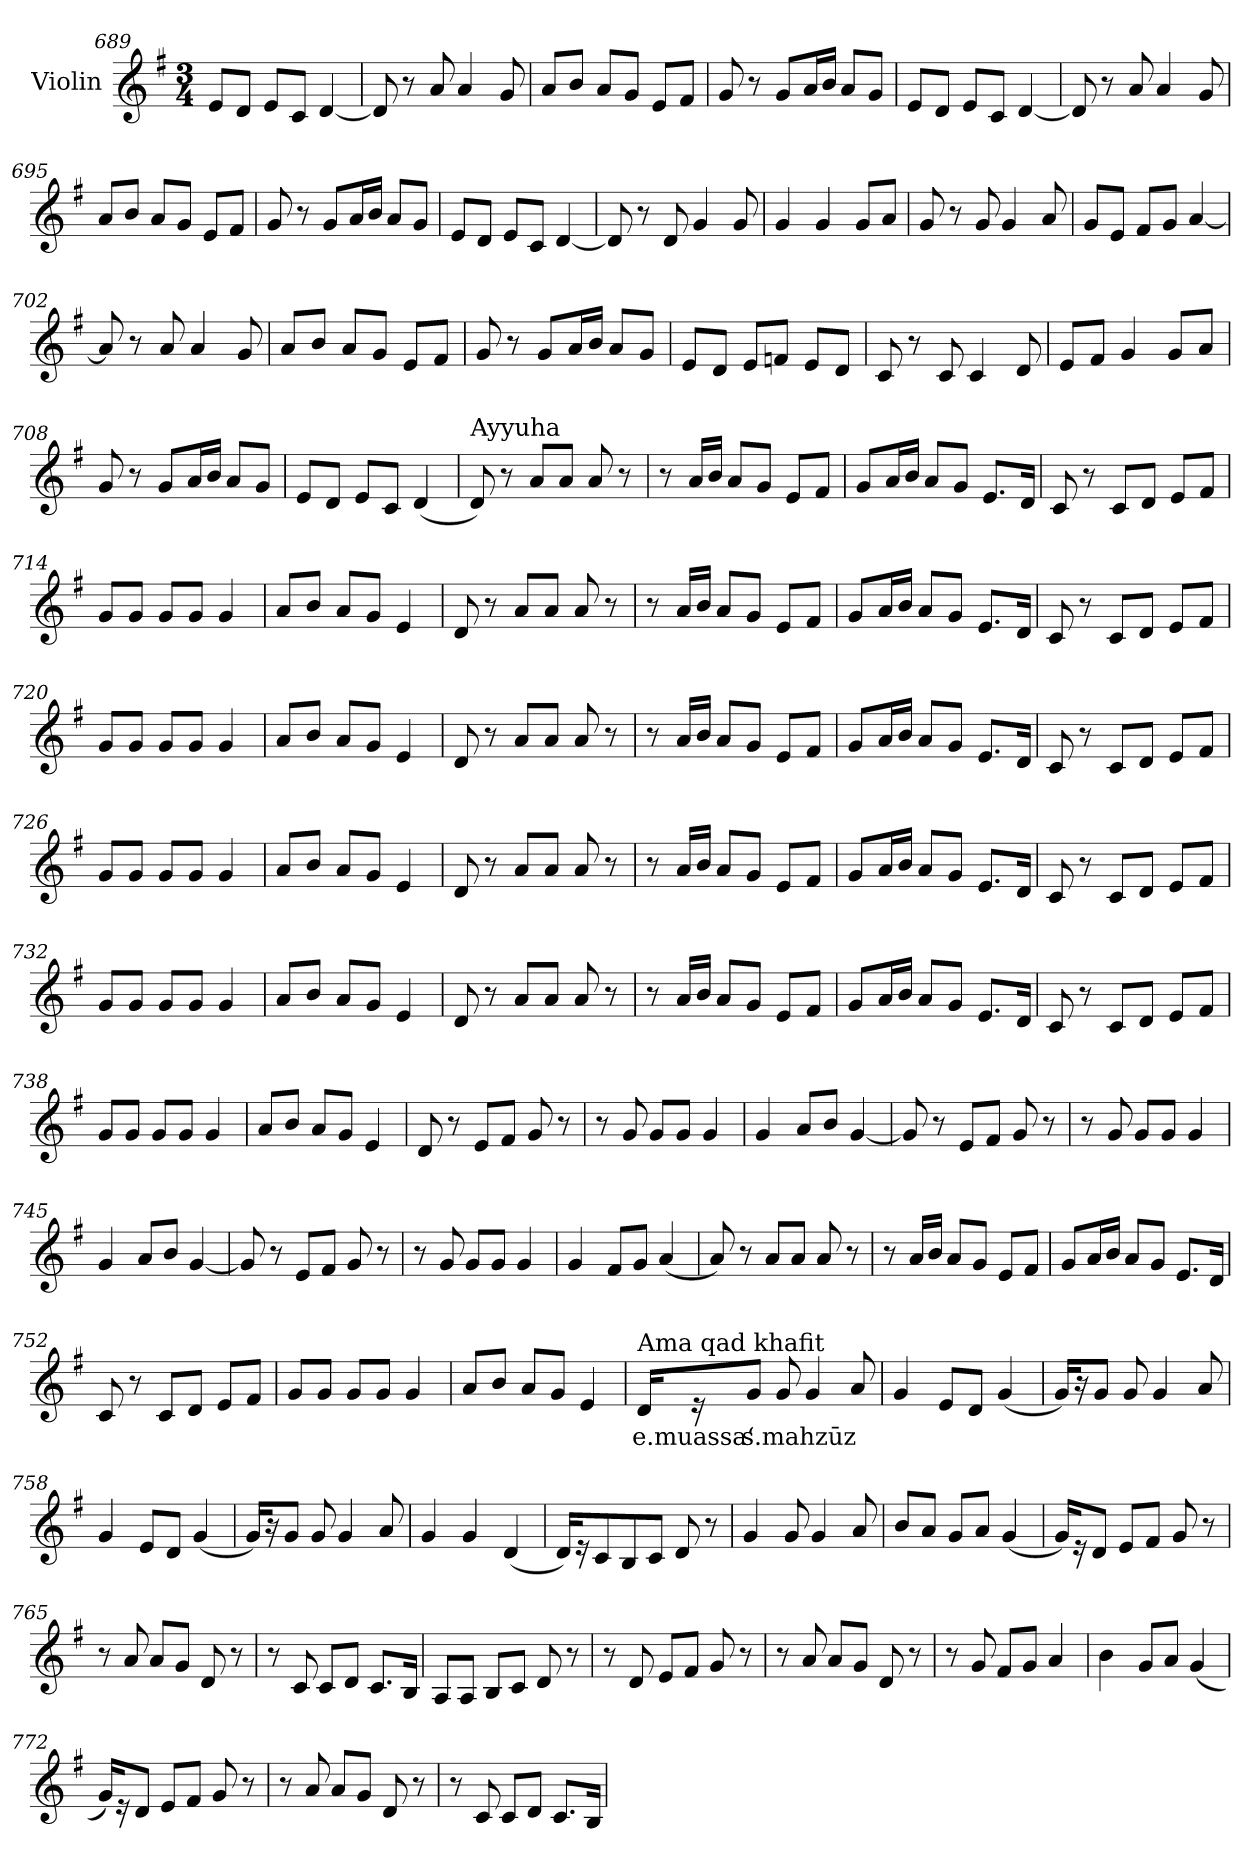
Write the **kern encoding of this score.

**kern	**text
*part1	*part1
*staff1	*staff1
*I"Violin	*
*clefG2	*
*k[f#]	*
*G:	*
*M3/4	*
=689	=689
8e/L	.
8d/J	.
8e/L	.
8c/J	.
[4d/	.
=690	=690
8d/]	.
8r	.
8a/	.
4a/	.
8g/	.
=691	=691
8a/L	.
8b/J	.
8a/L	.
8g/J	.
8e/L	.
8f#/J	.
=692	=692
8g/	.
8r	.
8g/L	.
16a/L	.
16b/JJ	.
8a/L	.
8g/J	.
=693	=693
8e/L	.
8d/J	.
8e/L	.
8c/J	.
[4d/	.
!!LO:LB:g=z
=694	=694
8d/]	.
8r	.
8a/	.
4a/	.
8g/	.
=695	=695
8a/L	.
8b/J	.
8a/L	.
8g/J	.
8e/L	.
8f#/J	.
=696	=696
8g/	.
8r	.
8g/L	.
16a/L	.
16b/JJ	.
8a/L	.
8g/J	.
=697	=697
8e/L	.
8d/J	.
8e/L	.
8c/J	.
[4d/	.
=698	=698
8d/]	.
8r	.
8d/	.
4g/	.
8g/	.
=699	=699
4g/	.
4g/	.
8g/L	.
8a/J	.
!!LO:LB:g=z
=700	=700
8g/	.
8r	.
8g/	.
4g/	.
8a/	.
=701	=701
8g/L	.
8e/J	.
8f#/L	.
8g/J	.
[4a/	.
=702	=702
8a/]	.
8r	.
8a/	.
4a/	.
8g/	.
=703	=703
8a/L	.
8b/J	.
8a/L	.
8g/J	.
8e/L	.
8f#/J	.
=704	=704
8g/	.
8r	.
8g/L	.
16a/L	.
16b/JJ	.
8a/L	.
8g/J	.
=705	=705
8e/L	.
8d/J	.
8e/L	.
8fn/J	.
8e/L	.
8d/J	.
!!LO:PB:g=z
=706	=706
8c/	.
8r	.
8c/	.
4c/	.
8d/	.
=707	=707
8e/L	.
8f#/J	.
4g/	.
8g/L	.
8a/J	.
=708	=708
8g/	.
8r	.
8g/L	.
16a/L	.
16b/JJ	.
8a/L	.
8g/J	.
=709	=709
8e/L	.
8d/J	.
8e/L	.
8c/J	.
(<4d/	.
=710	=710
!LO:TX:a:t=Ayyuha	!
8d/)	.
8r	.
8a/L	.
8a/J	.
8a/	.
8r	.
=711	=711
8r	.
16a/LL	.
16b/JJ	.
8a/L	.
8g/J	.
8e/L	.
8f#/J	.
!!LO:LB:g=z
=712	=712
8g/L	.
16a/L	.
16b/JJ	.
8a/L	.
8g/J	.
8.e/L	.
16d/Jk	.
=713	=713
8c/	.
8r	.
8c/L	.
8d/J	.
8e/L	.
8f#/J	.
=714	=714
8g/L	.
8g/J	.
8g/L	.
8g/J	.
4g/	.
=715	=715
8a/L	.
8b/J	.
8a/L	.
8g/J	.
4e/	.
=716	=716
8d/	.
8r	.
8a/L	.
8a/J	.
8a/	.
8r	.
=717	=717
8r	.
16a/LL	.
16b/JJ	.
8a/L	.
8g/J	.
8e/L	.
8f#/J	.
!!LO:LB:g=z
=718	=718
8g/L	.
16a/L	.
16b/JJ	.
8a/L	.
8g/J	.
8.e/L	.
16d/Jk	.
=719	=719
8c/	.
8r	.
8c/L	.
8d/J	.
8e/L	.
8f#/J	.
=720	=720
8g/L	.
8g/J	.
8g/L	.
8g/J	.
4g/	.
=721	=721
8a/L	.
8b/J	.
8a/L	.
8g/J	.
4e/	.
=722	=722
8d/	.
8r	.
8a/L	.
8a/J	.
8a/	.
8r	.
=723	=723
8r	.
16a/LL	.
16b/JJ	.
8a/L	.
8g/J	.
8e/L	.
8f#/J	.
!!LO:LB:g=z
=724	=724
8g/L	.
16a/L	.
16b/JJ	.
8a/L	.
8g/J	.
8.e/L	.
16d/Jk	.
=725	=725
8c/	.
8r	.
8c/L	.
8d/J	.
8e/L	.
8f#/J	.
=726	=726
8g/L	.
8g/J	.
8g/L	.
8g/J	.
4g/	.
=727	=727
8a/L	.
8b/J	.
8a/L	.
8g/J	.
4e/	.
=728	=728
8d/	.
8r	.
8a/L	.
8a/J	.
8a/	.
8r	.
=729	=729
8r	.
16a/LL	.
16b/JJ	.
8a/L	.
8g/J	.
8e/L	.
8f#/J	.
!!LO:LB:g=z
=730	=730
8g/L	.
16a/L	.
16b/JJ	.
8a/L	.
8g/J	.
8.e/L	.
16d/Jk	.
=731	=731
8c/	.
8r	.
8c/L	.
8d/J	.
8e/L	.
8f#/J	.
=732	=732
8g/L	.
8g/J	.
8g/L	.
8g/J	.
4g/	.
=733	=733
8a/L	.
8b/J	.
8a/L	.
8g/J	.
4e/	.
=734	=734
8d/	.
8r	.
8a/L	.
8a/J	.
8a/	.
8r	.
=735	=735
8r	.
16a/LL	.
16b/JJ	.
8a/L	.
8g/J	.
8e/L	.
8f#/J	.
!!LO:LB:g=z
=736	=736
8g/L	.
16a/L	.
16b/JJ	.
8a/L	.
8g/J	.
8.e/L	.
16d/Jk	.
=737	=737
8c/	.
8r	.
8c/L	.
8d/J	.
8e/L	.
8f#/J	.
=738	=738
8g/L	.
8g/J	.
8g/L	.
8g/J	.
4g/	.
=739	=739
8a/L	.
8b/J	.
8a/L	.
8g/J	.
4e/	.
=740	=740
8d/	.
8r	.
8e/L	.
8f#/J	.
8g/	.
8r	.
=741	=741
8r	.
8g/	.
8g/L	.
8g/J	.
4g/	.
!!LO:LB:g=z
=742	=742
4g/	.
8a/L	.
8b/J	.
[4g/	.
=743	=743
8g/]	.
8r	.
8e/L	.
8f#/J	.
8g/	.
8r	.
=744	=744
8r	.
8g/	.
8g/L	.
8g/J	.
4g/	.
=745	=745
4g/	.
8a/L	.
8b/J	.
[4g/	.
=746	=746
8g/]	.
8r	.
8e/L	.
8f#/J	.
8g/	.
8r	.
=747	=747
8r	.
8g/	.
8g/L	.
8g/J	.
4g/	.
!!LO:LB:g=z
=748	=748
4g/	.
8f#/L	.
8g/J	.
(<4a/	.
=749	=749
8a/)	.
8r	.
8a/L	.
8a/J	.
8a/	.
8r	.
=750	=750
8r	.
16a/LL	.
16b/JJ	.
8a/L	.
8g/J	.
8e/L	.
8f#/J	.
=751	=751
8g/L	.
16a/L	.
16b/JJ	.
8a/L	.
8g/J	.
8.e/L	.
16d/Jk	.
=752	=752
8c/	.
8r	.
8c/L	.
8d/J	.
8e/L	.
8f#/J	.
=753	=753
8g/L	.
8g/J	.
8g/L	.
8g/J	.
4g/	.
!!LO:PB:g=z
=754	=754
8a/L	.
8b/J	.
8a/L	.
8g/J	.
4e/	.
=755	=755
!LO:TX:a:t=Ama qad khafit	!
!	!LO:LY:b
16d/KL	e.muassa‘
16r	.
!	!LO:LY:b
8g/J	s.mahzūz
8g/	.
4g/	.
8a/	.
=756	=756
4g/	.
8e/L	.
8d/J	.
(<4g/	.
=757	=757
16g/KL)	.
16r	.
8g/J	.
8g/	.
4g/	.
8a/	.
=758	=758
4g/	.
8e/L	.
8d/J	.
(<4g/	.
=759	=759
16g/KL)	.
16r	.
8g/J	.
8g/	.
4g/	.
8a/	.
!!LO:LB:g=z
=760	=760
4g/	.
4g/	.
(<4d/	.
=761	=761
16d/KL)	.
16r	.
8c/	.
8B/	.
8c/J	.
8d/	.
8r	.
=762	=762
4g/	.
8g/	.
4g/	.
8a/	.
=763	=763
8b/L	.
8a/J	.
8g/L	.
8a/J	.
(<4g/	.
=764	=764
16g/KL)	.
16r	.
8d/J	.
8e/L	.
8f#/J	.
8g/	.
8r	.
=765	=765
8r	.
8a/	.
8a/L	.
8g/J	.
8d/	.
8r	.
!!LO:LB:g=z
=766	=766
8r	.
8c/	.
8c/L	.
8d/J	.
8.c/L	.
16B/Jk	.
=767	=767
8A/L	.
8A/J	.
8B/L	.
8c/J	.
8d/	.
8r	.
=768	=768
8r	.
8d/	.
8e/L	.
8f#/J	.
8g/	.
8r	.
=769	=769
8r	.
8a/	.
8a/L	.
8g/J	.
8d/	.
8r	.
=770	=770
8r	.
8g/	.
8f#/L	.
8g/J	.
4a/	.
=771	=771
4b\	.
8g/L	.
8a/J	.
(<4g/	.
!!LO:LB:g=z
=772	=772
16g/KL)	.
16r	.
8d/J	.
8e/L	.
8f#/J	.
8g/	.
8r	.
=773	=773
8r	.
8a/	.
8a/L	.
8g/J	.
8d/	.
8r	.
=774	=774
8r	.
8c/	.
8c/L	.
8d/J	.
8.c/L	.
16B/Jk	.
=	=
*-	*-
